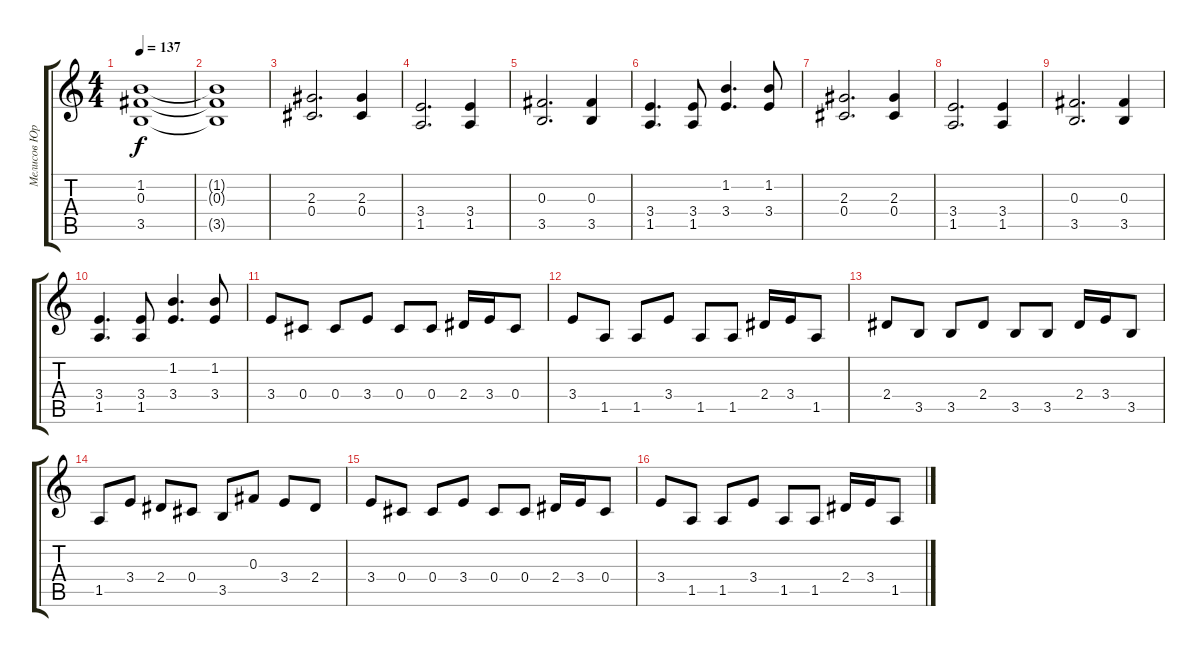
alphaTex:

\track ("Мелисов Юрий" "Мелисов Юр") {instrument distortionguitar}
\staff {score tabs}
\tuning (Eb4 Bb3 Gb3 Db3 Ab2 Eb2) {hide}
\ts (4 4)
\tempo 137
\clef g2
\ks c
(1.2 0.3 3.5).1{dy f} |
(1.2{t} 0.3{t} 3.5{t}).1 |
(2.3 0.4).2{d} (2.3 0.4).4 |
(3.4 1.5).2{d} (3.4 1.5).4 |
(0.3 3.5).2{d} (0.3 3.5).4 |
(3.4 1.5).4{d} (3.4 1.5).8 (1.2 3.4).4{d} (1.2 3.4).8 |
(2.3 0.4).2{d} (2.3 0.4).4 |
(3.4 1.5).2{d} (3.4 1.5).4 |
(0.3 3.5).2{d} (0.3 3.5).4 |
(3.4 1.5).4{d} (3.4 1.5).8 (1.2 3.4).4{d} (1.2 3.4).8 |
3.4.8 0.4.8 0.4.8 3.4.8 0.4.8 0.4.8 2.4.16 3.4.16 0.4.8 |
3.4.8 1.5.8 1.5.8 3.4.8 1.5.8 1.5.8 2.4.16 3.4.16 1.5.8 |
2.4.8 3.5.8 3.5.8 2.4.8 3.5.8 3.5.8 2.4.16 3.4.16 3.5.8 |
1.5.8 3.4.8 2.4.8 0.4.8 3.5.8 0.3.8 3.4.8 2.4.8 |
3.4.8 0.4.8 0.4.8 3.4.8 0.4.8 0.4.8 2.4.16 3.4.16 0.4.8 |
3.4.8 1.5.8 1.5.8 3.4.8 1.5.8 1.5.8 2.4.16 3.4.16 1.5.8
